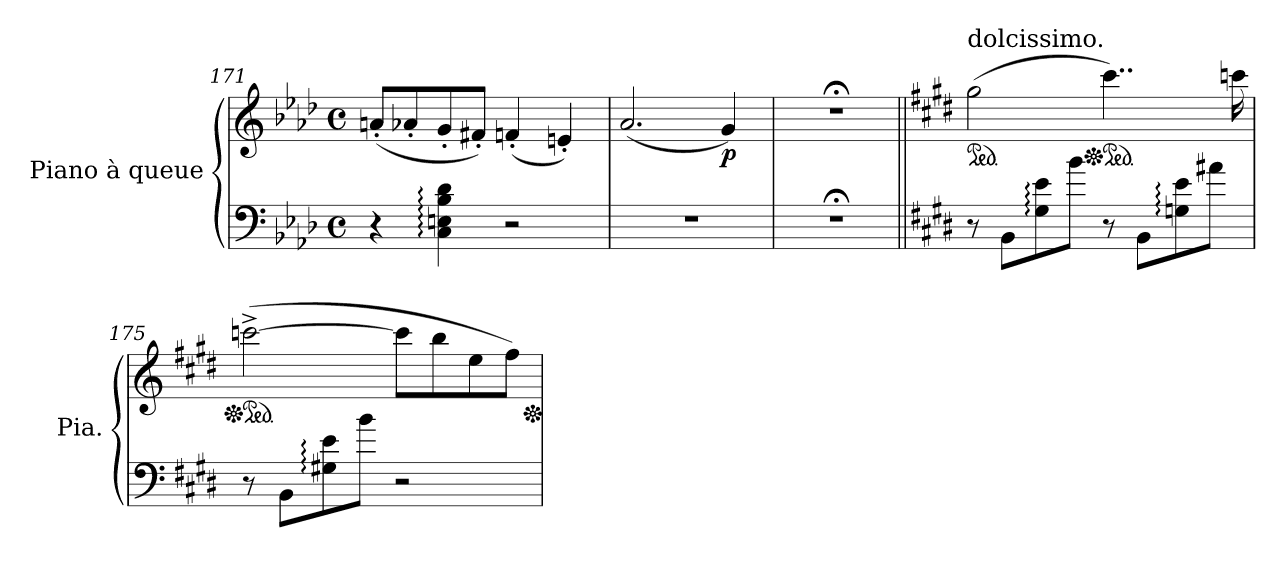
**kern	**kern	**dynam
*part1	*part1	*part1
*staff2	*staff1	*staff1/2
*I"Piano à queue	*	*
*I'Pia.	*	*
*clefF4	*clefG2	*
*k[b-e-a-d-]	*k[b-e-a-d-]	*
*M4/4	*M4/4	*
*met(c)	*met(c)	*
=171	=171	=171
4r	(8an'/L	.
.	8a-X'/	.
4C\: 4En\: 4B-\: 4d-\:	8g'/	.
.	8f#X'/J)	.
2r	(4fn'/	.
.	4en'/)	.
=172	=172	=172
1r	(2.a-/	.
!	!	!LO:DY:b
.	4g/)	p
=173	=173	=173
1r;<	1r;<	.
!!LO:PB:g=z
=174||	=174||	=174||
*k[f#c#g#d#]	*k[f#c#g#d#]	*
*	*ped	*
!	!LO:TX:a:t=dolcissimo.	!
8r	(2gg#\	.
8BB\L	.	.
8G#\: 8e\:	.	.
8b\J	.	.
*	*Xped	*
*	*ped	*
8r	4..ccc#\)	.
8BB\L	.	.
8Gn\: 8e\:	.	.
8a#X\J	.	.
.	16cccn\	.
=175	=175	=175
*	*Xped	*
*	*ped	*
8r	([2cccn^\	.
8BB\L	.	.
8G#X\: 8e\:	.	.
8b\J	.	.
2r	8ccc\L]	.
.	8bb\	.
.	8ee\	.
.	8ff#\J)	.
*	*Xped	*
=	=	=
*-	*-	*-
